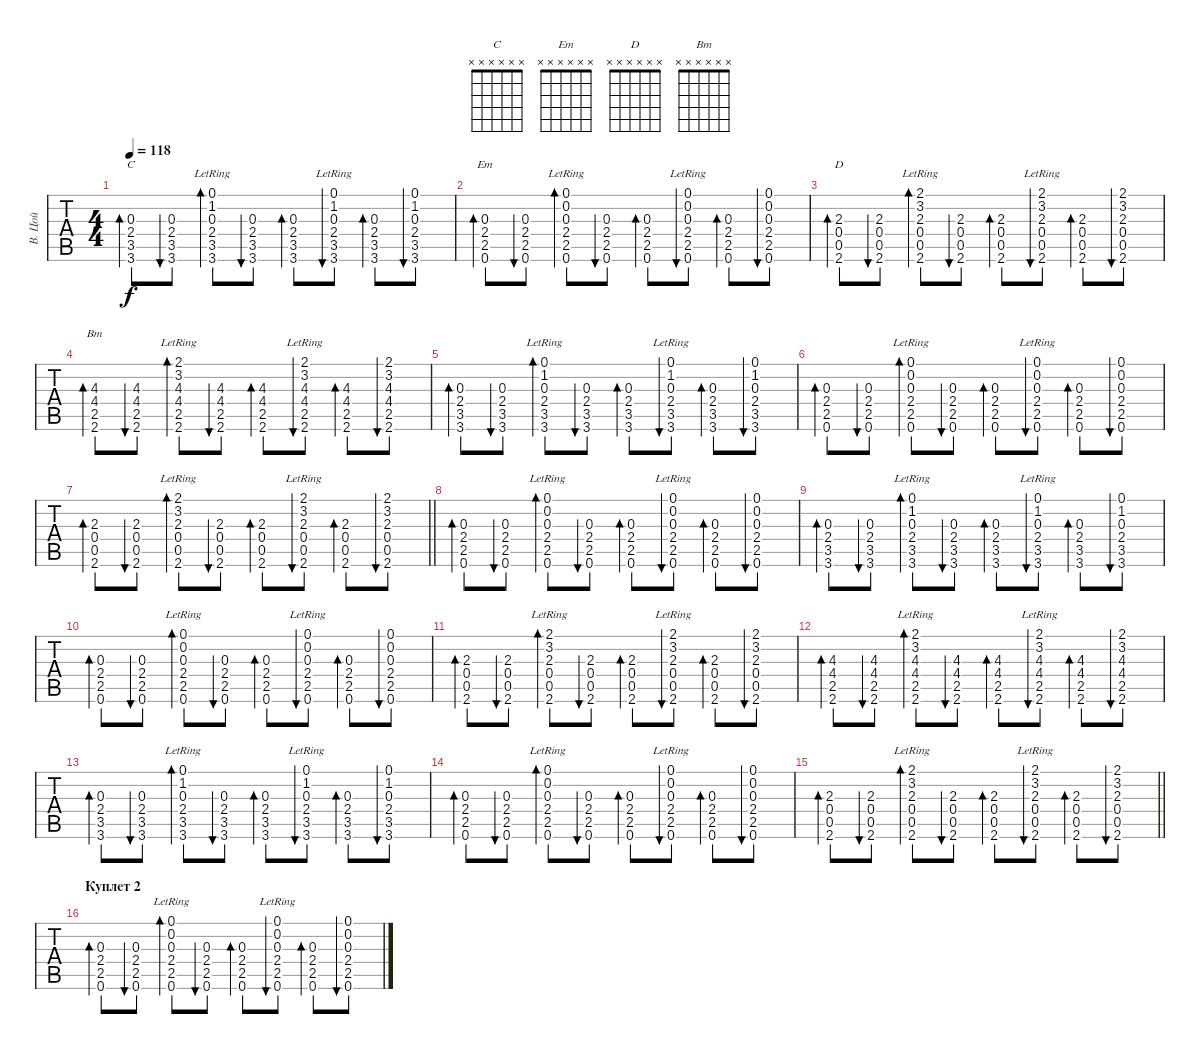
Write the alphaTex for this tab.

\track ("В. Цой" "В. Цой") {instrument acousticguitarsteel}
\staff {tabs}
\tuning (E4 B3 G3 D3 A2 E2) {hide}
\chord ("C" x x x x x x)
\chord ("Em" x x x x x x)
\chord ("D" x x x x x x)
\chord ("Bm" x x x x x x)
\ts (4 4)
\tempo 118
\clef g2
\ks c
(0.3 2.4 3.5 3.6).8{bd 30 ch "C" dy f} (0.3 2.4 3.5 3.6).8{bu 30} (0.1{lr} 1.2{lr} 0.3 2.4 3.5 3.6).8{bd 30} (0.3 2.4 3.5 3.6).8{bu 30} (0.3 2.4 3.5 3.6).8{bd 30} (0.1{lr} 1.2{lr} 0.3 2.4 3.5 3.6).8{bu 30} (0.3 2.4 3.5 3.6).8{bd 30} (0.1 1.2 0.3 2.4 3.5 3.6).8{bu 30} |
(0.3 2.4 2.5 0.6).8{bd 30 ch "Em"} (0.3 2.4 2.5 0.6).8{bu 30} (0.1{lr} 0.2{lr} 0.3 2.4 2.5 0.6).8{bd 30} (0.3 2.4 2.5 0.6).8{bu 30} (0.3 2.4 2.5 0.6).8{bd 30} (0.1{lr} 0.2{lr} 0.3 2.4 2.5 0.6).8{bu 30} (0.3 2.4 2.5 0.6).8{bd 30} (0.1 0.2 0.3 2.4 2.5 0.6).8{bu 30} |
(2.3 0.4 0.5 2.6).8{bd 30 ch "D"} (2.3 0.4 0.5 2.6).8{bu 30} (2.1{lr} 3.2{lr} 2.3 0.4 0.5 2.6).8{bd 30} (2.3 0.4 0.5 2.6).8{bu 30} (2.3 0.4 0.5 2.6).8{bd 30} (2.1{lr} 3.2{lr} 2.3 0.4 0.5 2.6).8{bu 30} (2.3 0.4 0.5 2.6).8{bd 30} (2.1 3.2 2.3 0.4 0.5 2.6).8{bu 30} |
(4.3 4.4 2.5 2.6).8{bd 30 ch "Bm"} (4.3 4.4 2.5 2.6).8{bu 30} (2.1{lr} 3.2{lr} 4.3 4.4 2.5 2.6).8{bd 30} (4.3 4.4 2.5 2.6).8{bu 30} (4.3 4.4 2.5 2.6).8{bd 30} (2.1{lr} 3.2{lr} 4.3 4.4 2.5 2.6).8{bu 30} (4.3 4.4 2.5 2.6).8{bd 30} (2.1 3.2 4.3 4.4 2.5 2.6).8{bu 30} |
(0.3 2.4 3.5 3.6).8{bd 30} (0.3 2.4 3.5 3.6).8{bu 30} (0.1{lr} 1.2{lr} 0.3 2.4 3.5 3.6).8{bd 30} (0.3 2.4 3.5 3.6).8{bu 30} (0.3 2.4 3.5 3.6).8{bd 30} (0.1{lr} 1.2{lr} 0.3 2.4 3.5 3.6).8{bu 30} (0.3 2.4 3.5 3.6).8{bd 30} (0.1 1.2 0.3 2.4 3.5 3.6).8{bu 30} |
(0.3 2.4 2.5 0.6).8{bd 30} (0.3 2.4 2.5 0.6).8{bu 30} (0.1{lr} 0.2{lr} 0.3 2.4 2.5 0.6).8{bd 30} (0.3 2.4 2.5 0.6).8{bu 30} (0.3 2.4 2.5 0.6).8{bd 30} (0.1{lr} 0.2{lr} 0.3 2.4 2.5 0.6).8{bu 30} (0.3 2.4 2.5 0.6).8{bd 30} (0.1 0.2 0.3 2.4 2.5 0.6).8{bu 30} |
\barLineRight lightlight
(2.3 0.4 0.5 2.6).8{bd 30} (2.3 0.4 0.5 2.6).8{bu 30} (2.1{lr} 3.2{lr} 2.3 0.4 0.5 2.6).8{bd 30} (2.3 0.4 0.5 2.6).8{bu 30} (2.3 0.4 0.5 2.6).8{bd 30} (2.1{lr} 3.2{lr} 2.3 0.4 0.5 2.6).8{bu 30} (2.3 0.4 0.5 2.6).8{bd 30} (2.1 3.2 2.3 0.4 0.5 2.6).8{bu 30} |
(0.3 2.4 2.5 0.6).8{bd 30} (0.3 2.4 2.5 0.6).8{bu 30} (0.1{lr} 0.2{lr} 0.3 2.4 2.5 0.6).8{bd 30} (0.3 2.4 2.5 0.6).8{bu 30} (0.3 2.4 2.5 0.6).8{bd 30} (0.1{lr} 0.2{lr} 0.3 2.4 2.5 0.6).8{bu 30} (0.3 2.4 2.5 0.6).8{bd 30} (0.1 0.2 0.3 2.4 2.5 0.6).8{bu 30} |
(0.3 2.4 3.5 3.6).8{bd 30} (0.3 2.4 3.5 3.6).8{bu 30} (0.1{lr} 1.2{lr} 0.3 2.4 3.5 3.6).8{bd 30} (0.3 2.4 3.5 3.6).8{bu 30} (0.3 2.4 3.5 3.6).8{bd 30} (0.1{lr} 1.2{lr} 0.3 2.4 3.5 3.6).8{bu 30} (0.3 2.4 3.5 3.6).8{bd 30} (0.1 1.2 0.3 2.4 3.5 3.6).8{bu 30} |
(0.3 2.4 2.5 0.6).8{bd 30} (0.3 2.4 2.5 0.6).8{bu 30} (0.1{lr} 0.2{lr} 0.3 2.4 2.5 0.6).8{bd 30} (0.3 2.4 2.5 0.6).8{bu 30} (0.3 2.4 2.5 0.6).8{bd 30} (0.1{lr} 0.2{lr} 0.3 2.4 2.5 0.6).8{bu 30} (0.3 2.4 2.5 0.6).8{bd 30} (0.1 0.2 0.3 2.4 2.5 0.6).8{bu 30} |
(2.3 0.4 0.5 2.6).8{bd 30} (2.3 0.4 0.5 2.6).8{bu 30} (2.1{lr} 3.2{lr} 2.3 0.4 0.5 2.6).8{bd 30} (2.3 0.4 0.5 2.6).8{bu 30} (2.3 0.4 0.5 2.6).8{bd 30} (2.1{lr} 3.2{lr} 2.3 0.4 0.5 2.6).8{bu 30} (2.3 0.4 0.5 2.6).8{bd 30} (2.1 3.2 2.3 0.4 0.5 2.6).8{bu 30} |
(4.3 4.4 2.5 2.6).8{bd 30} (4.3 4.4 2.5 2.6).8{bu 30} (2.1{lr} 3.2{lr} 4.3 4.4 2.5 2.6).8{bd 30} (4.3 4.4 2.5 2.6).8{bu 30} (4.3 4.4 2.5 2.6).8{bd 30} (2.1{lr} 3.2{lr} 4.3 4.4 2.5 2.6).8{bu 30} (4.3 4.4 2.5 2.6).8{bd 30} (2.1 3.2 4.3 4.4 2.5 2.6).8{bu 30} |
(0.3 2.4 3.5 3.6).8{bd 30} (0.3 2.4 3.5 3.6).8{bu 30} (0.1{lr} 1.2{lr} 0.3 2.4 3.5 3.6).8{bd 30} (0.3 2.4 3.5 3.6).8{bu 30} (0.3 2.4 3.5 3.6).8{bd 30} (0.1{lr} 1.2{lr} 0.3 2.4 3.5 3.6).8{bu 30} (0.3 2.4 3.5 3.6).8{bd 30} (0.1 1.2 0.3 2.4 3.5 3.6).8{bu 30} |
(0.3 2.4 2.5 0.6).8{bd 30} (0.3 2.4 2.5 0.6).8{bu 30} (0.1{lr} 0.2{lr} 0.3 2.4 2.5 0.6).8{bd 30} (0.3 2.4 2.5 0.6).8{bu 30} (0.3 2.4 2.5 0.6).8{bd 30} (0.1{lr} 0.2{lr} 0.3 2.4 2.5 0.6).8{bu 30} (0.3 2.4 2.5 0.6).8{bd 30} (0.1 0.2 0.3 2.4 2.5 0.6).8{bu 30} |
\barLineRight lightlight
(2.3 0.4 0.5 2.6).8{bd 30} (2.3 0.4 0.5 2.6).8{bu 30} (2.1{lr} 3.2{lr} 2.3 0.4 0.5 2.6).8{bd 30} (2.3 0.4 0.5 2.6).8{bu 30} (2.3 0.4 0.5 2.6).8{bd 30} (2.1{lr} 3.2{lr} 2.3 0.4 0.5 2.6).8{bu 30} (2.3 0.4 0.5 2.6).8{bd 30} (2.1 3.2 2.3 0.4 0.5 2.6).8{bu 30} |
\section ("" "Куплет 2")
(0.3 2.4 2.5 0.6).8{bd 30} (0.3 2.4 2.5 0.6).8{bu 30} (0.1{lr} 0.2{lr} 0.3 2.4 2.5 0.6).8{bd 30} (0.3 2.4 2.5 0.6).8{bu 30} (0.3 2.4 2.5 0.6).8{bd 30} (0.1{lr} 0.2{lr} 0.3 2.4 2.5 0.6).8{bu 30} (0.3 2.4 2.5 0.6).8{bd 30} (0.1 0.2 0.3 2.4 2.5 0.6).8{bu 30}
